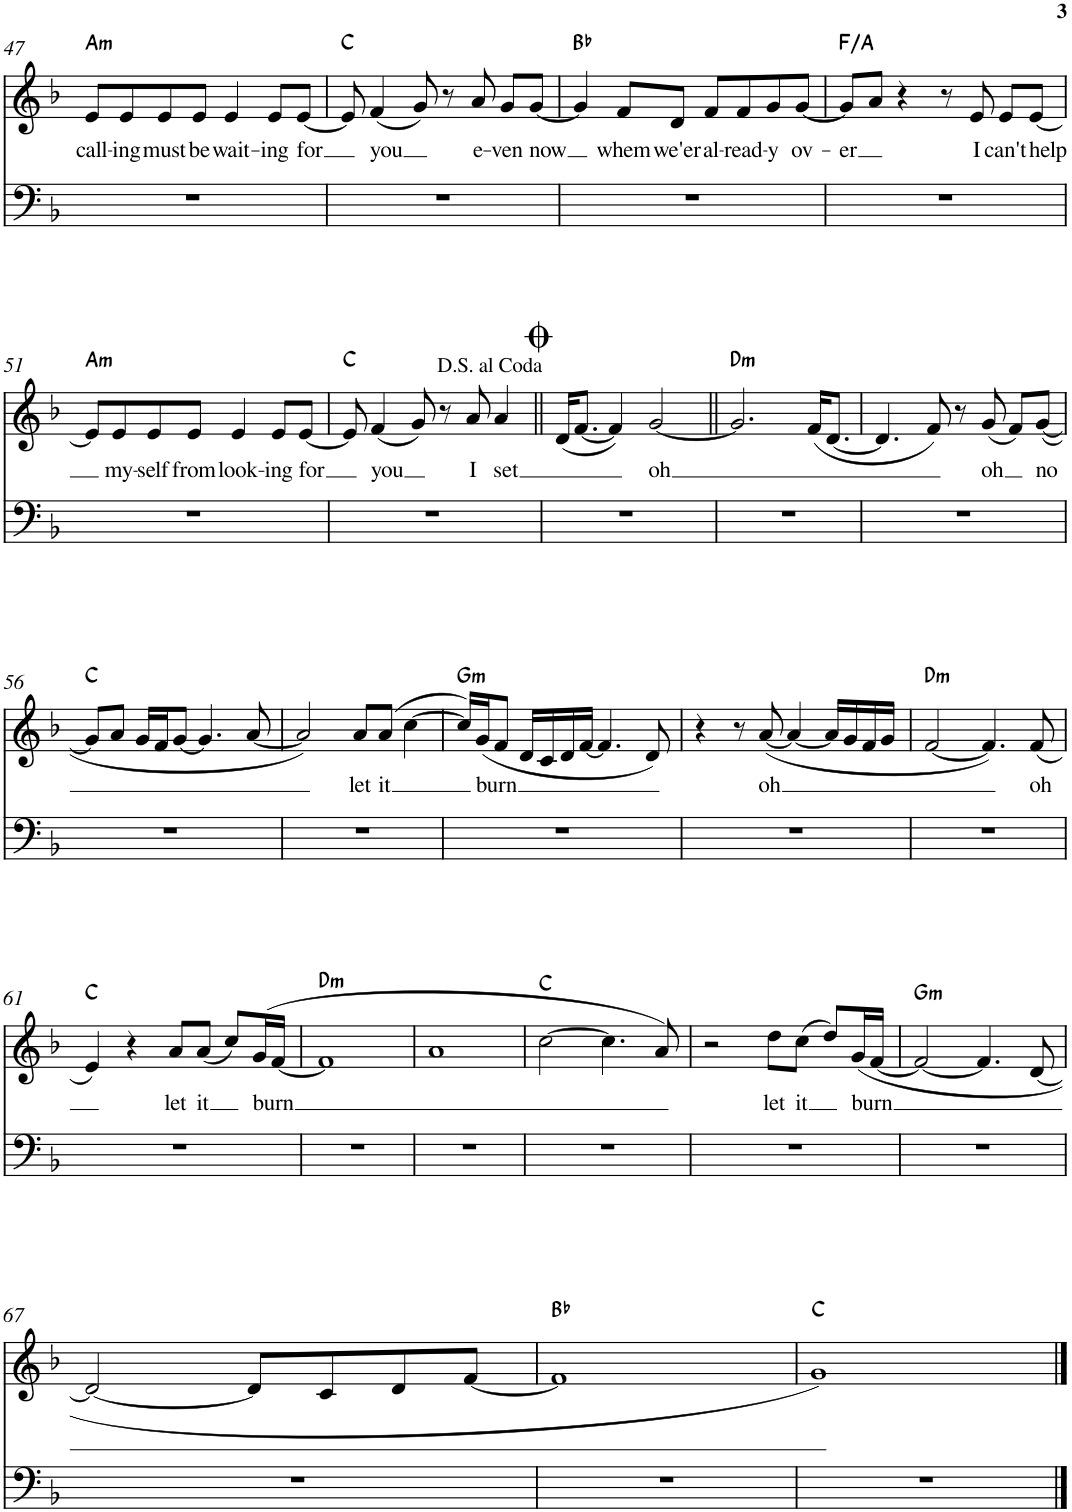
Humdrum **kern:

**kern	**kern	**text	**harte
*part2	*part1	*part1	*part1
*staff2	*staff1	*staff1	*
*I"Piano	*I"Voice	*	*
*I'Pno	*	*	*
!!LO:PB:g=z
*clefF4	*clefG2	*	*
*k[b-]	*k[b-]	*	*
*M4/4	*M4/4	*	*
=47	=47	=47	=47
!	!	!LO:LY:b	!LO:H:kt=m
1r	8e/L	call-	A:min
!	!	!LO:LY:b	!
.	8e/	-ing	.
!	!	!LO:LY:b	!
.	8e/	must	.
!	!	!LO:LY:b	!
.	8e/J	be	.
!	!	!LO:LY:b	!
.	4e/	wait-	.
!	!	!LO:LY:b	!
.	8e/L	-ing	.
!	!	!LO:LY:b	!
.	[8e/J	for	.
=48	=48	=48	=48
1r	8e/]	.	C:maj
!	!	!LO:LY:b	!
.	(4f/	you	.
.	8g/)	.	.
.	8r	.	.
!	!	!LO:LY:b	!
.	8a/	e-	.
!	!	!LO:LY:b	!
.	8g/L	-ven	.
!	!	!LO:LY:b	!
.	[8g/J	now	.
=49	=49	=49	=49
1r	4g/]	.	Bb:maj
!	!	!LO:LY:b	!
.	8f/L	whem	.
!	!	!LO:LY:b	!
.	8d/J	we'er	.
!	!	!LO:LY:b	!
.	8f/L	al-	.
!	!	!LO:LY:b	!
.	8f/	-read-	.
!	!	!LO:LY:b	!
.	8g/	-y	.
!	!	!LO:LY:b	!
.	[8g/J	ov-	.
=50	=50	=50	=50
!	!	!LO:LY:b	!
1r	8g/L]	-er	F:maj/3
.	8a/J	.	.
.	4r	.	.
.	8r	.	.
!	!	!LO:LY:b	!
.	8e/	I	.
!	!	!LO:LY:b	!
.	8e/L	can't	.
!	!	!LO:LY:b	!
.	[8e/J	help	.
!!LO:LB:g=z
=51	=51	=51	=51
!	!	!	!LO:H:kt=m
1r	8e/L]	.	A:min
!	!	!LO:LY:b	!
.	8e/	my-	.
!	!	!LO:LY:b	!
.	8e/	-self	.
!	!	!LO:LY:b	!
.	8e/J	from	.
!	!	!LO:LY:b	!
.	4e/	look-	.
!	!	!LO:LY:b	!
.	8e/L	-ing	.
!	!	!LO:LY:b	!
.	[8e/J	for	.
=52	=52	=52	=52
1r	8e/]	.	C:maj
!	!	!LO:LY:b	!
.	(4f/	you	.
.	8g/)	.	.
.	8r	.	.
!	!	!LO:LY:b	!
.	8a/	I	.
!	!	!LO:LY:b	!
.	4a/	set	.
=53||	=53||	=53||	=53||
1r	(16d/KL	.	.
.	[8.f/J	.	.
.	4f/])	.	.
!	!	!LO:LY:b	!
.	[2g/	oh	.
=54||	=54||	=54||	=54||
!	!	!	!LO:H:kt=m
1r	2.g/]	.	D:min
.	(16f/KL	.	.
.	[8.d/J	.	.
=55	=55	=55	=55
1r	4.d/]	.	.
.	8f/)	.	.
.	8r	.	.
!	!	!LO:LY:b	!
.	(8g/	oh	.
.	8f/L)	.	.
!	!	!LO:LY:b	!
.	([8g/J	no	.
!!LO:LB:g=z
=56	=56	=56	=56
1r	8g/L]	.	C:maj
.	8a/J	.	.
.	16g/LL	.	.
.	16f/J	.	.
.	[8g/J	.	.
.	4.g/]	.	.
.	[8a/	.	.
=57	=57	=57	=57
1r	2a/])	.	.
!	!	!LO:LY:b	!
.	8a/L	let	.
!	!	!LO:LY:b	!
.	(8a/J	it	.
.	[4cc\	.	.
=58	=58	=58	=58
!	!	!	!LO:H:kt=m
1r	16cc/LL])	.	G:min
!	!	!LO:LY:b	!
.	(16g/J	burn	.
.	8f/J	.	.
.	16d/LL	.	.
.	16c/	.	.
.	16d/	.	.
.	[16f/JJ	.	.
.	4.f/]	.	.
.	8d/)	.	.
=59	=59	=59	=59
1r	4r	.	.
.	8r	.	.
!	!	!LO:LY:b	!
.	([8a/	oh	.
.	4a/_	.	.
.	16a/LL]	.	.
.	16g/	.	.
.	16f/	.	.
.	16g/JJ	.	.
=60	=60	=60	=60
!	!	!	!LO:H:kt=m
1r	[2f/	.	D:min
.	4.f/])	.	.
!	!	!LO:LY:b	!
.	(8f/	oh	.
!!LO:LB:g=z
=61	=61	=61	=61
1r	4e/)	.	C:maj
.	4r	.	.
!	!	!LO:LY:b	!
.	8a/L	let	.
!	!	!LO:LY:b	!
.	(8a/J	it	.
.	8cc/L)	.	.
!	!	!LO:LY:b	!
.	(16g/L	burn	.
.	[16f/JJ	.	.
=62	=62	=62	=62
!	!	!	!LO:H:kt=m
1r	1f]	.	D:min
=63	=63	=63	=63
1r	1a	.	.
=64	=64	=64	=64
1r	[2cc\	.	C:maj
.	4.cc\]	.	.
.	8a/)	.	.
=65	=65	=65	=65
1r	2r	.	.
!	!	!LO:LY:b	!
.	8dd\L	let	.
!	!	!LO:LY:b	!
.	(8cc\J	it	.
.	8dd/L)	.	.
!	!	!LO:LY:b	!
.	(16g/L	burn	.
.	[16f/JJ	.	.
=66	=66	=66	=66
!	!	!	!LO:H:kt=m
1r	2f/_	.	G:min
.	4.f/]	.	.
.	[8d/	.	.
!!LO:LB:g=z
=67	=67	=67	=67
1r	2d/_	.	.
.	8d/L]	.	.
.	8c/	.	.
.	8d/	.	.
.	[8f/J	.	.
=68	=68	=68	=68
1r	1f]	.	Bb:maj
=69	=69	=69	=69
1r	1g)	.	C:maj
==	==	==	==
*-	*-	*-	*-
